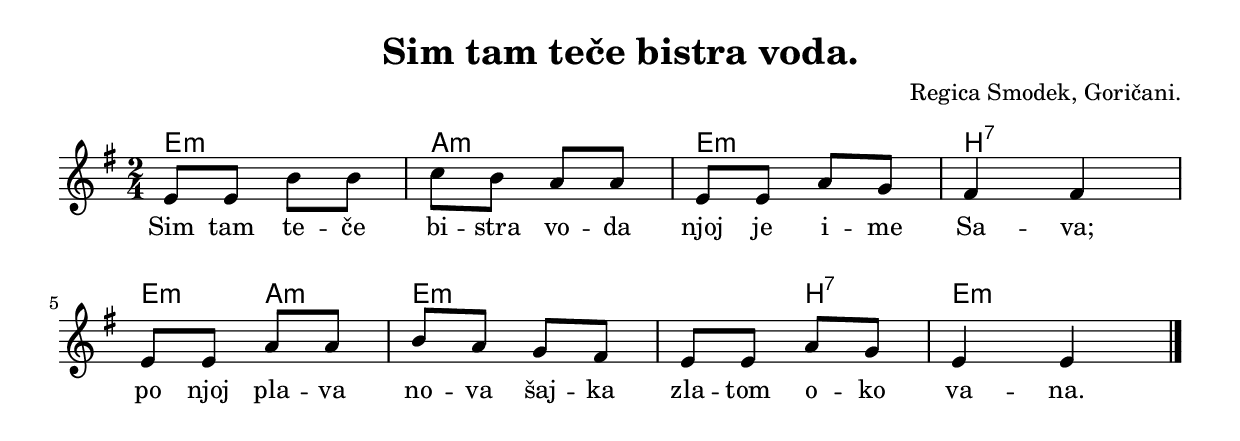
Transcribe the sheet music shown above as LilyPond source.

\version "2.24.1"
\include "deutsch.ly"

\header {
  title = "Sim tam teče bistra voda."
  %subtitle = "II."
  composer = "Regica Smodek, Goričani."
}

\paper {
  #(set-paper-size "a4")
  indent = 0
  top-margin = 10
  markup-system-spacing = #'((basic-distance . 0.1) (padding . 2))
  system-system-spacing = #'((basic-distance . 0.1) (padding . 4))
  %annotate-spacing = ##t
}

global = {
  \key g \major
  \numericTimeSignature
  \time 2/4
}

chordNames = \chordmode {
  \global
  % Chords follow here.
  \set chordChanges = ##t
  \semiGermanChords
  e2:m
  a:m
  e:m
  h:7
  e4:m
  a:m
  e2:m
  e4:m h:7
  e2:m
}

melody = \relative c' {
  \global
  % Music follows here.
  e8 e h' h |
  c8 h a a |
  e8 e a g |
  fis4 fis | \break
  e8 e a a |
  h8 a g fis |
  e8 e a g |
  e4 e |
  \bar "|."
}

verse = \lyricmode {
  % Lyrics follow here.
  Sim tam te -- če bi -- stra vo -- da
  njoj je i -- me Sa -- va;
  po njoj pla -- va no -- va šaj -- ka
  zla -- tom o -- ko va -- na.
}

\score {
  <<
    \new ChordNames \chordNames
    \new Staff { \melody }
    \addlyrics { \verse }
  >>
  \layout { }
}
